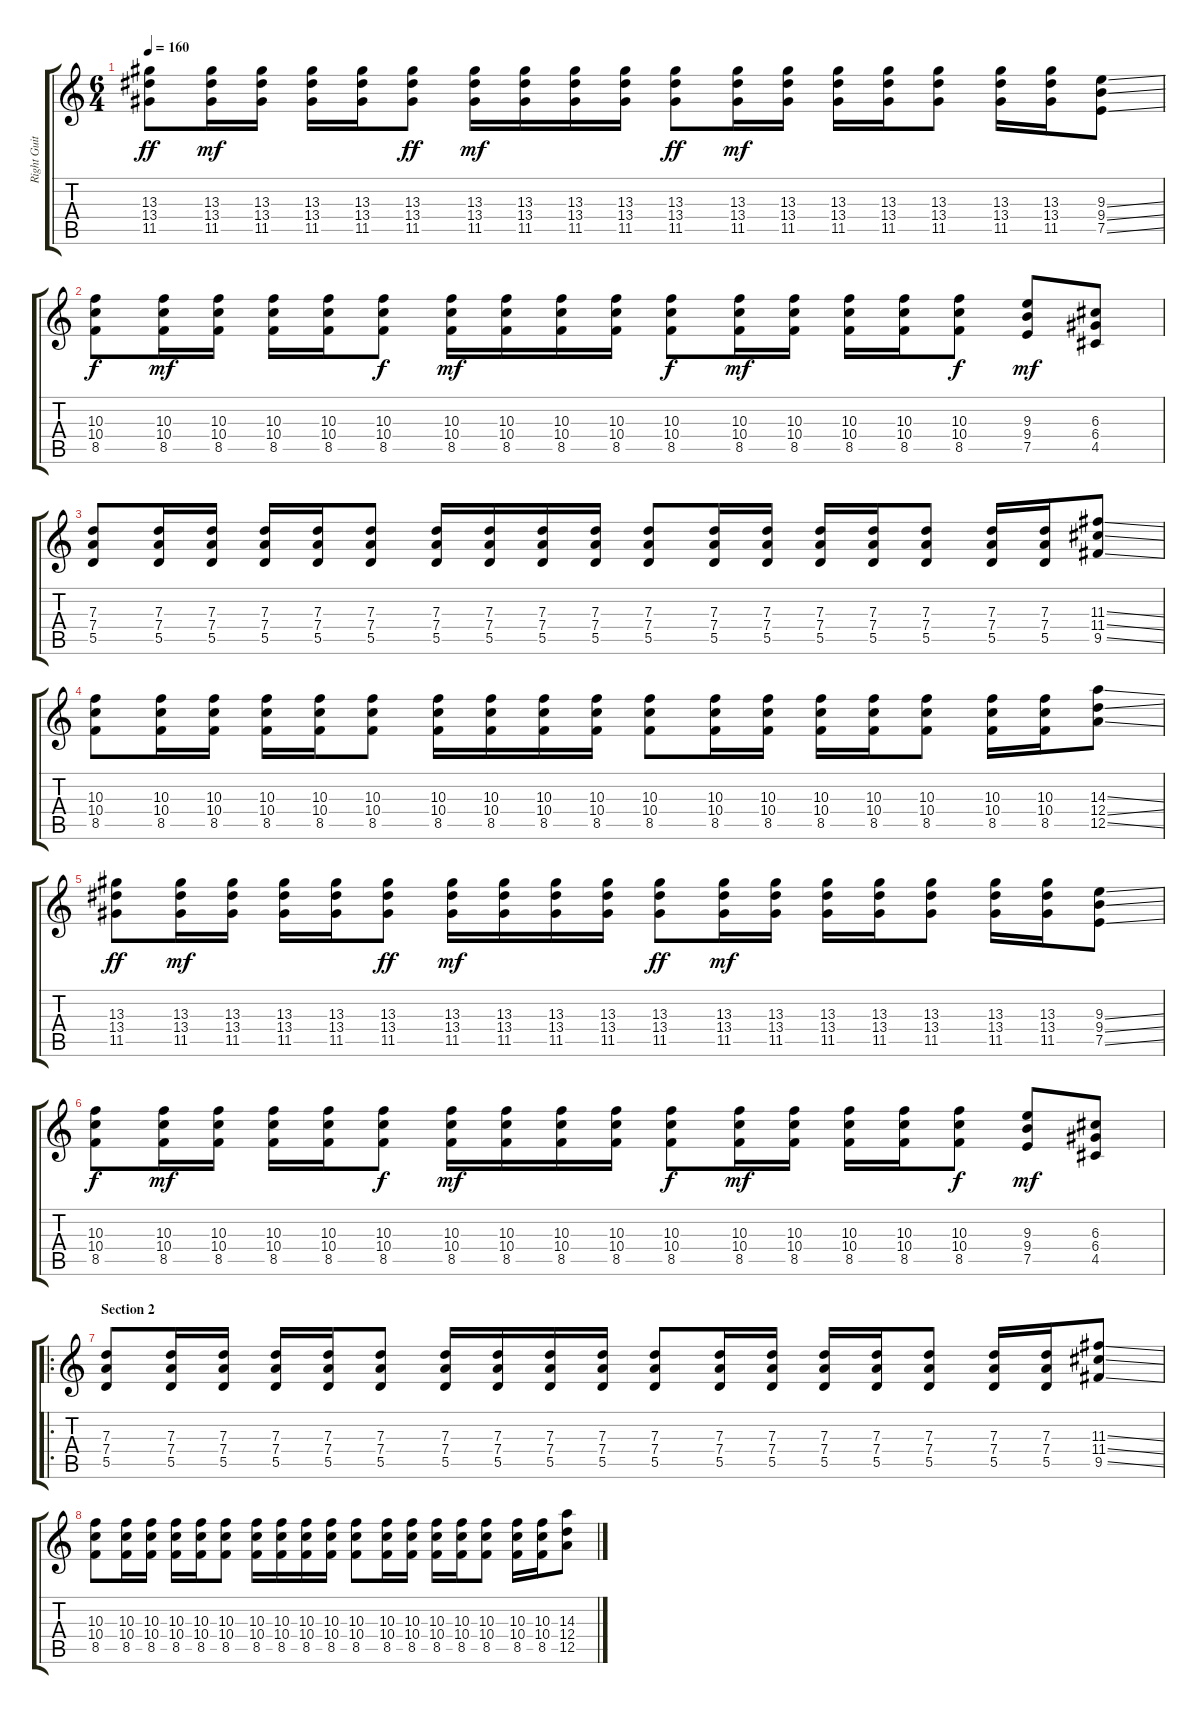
\track ("Right Guitar" "Right Guit") {instrument overdrivenguitar}
\staff {score tabs}
\tuning (E4 B3 G3 D3 A2 E2) {hide}
\ts (6 4)
\tempo 160
\clef g2
\ks c
(13.3 13.4 11.5).8{dy ff} (13.3 13.4 11.5).16{dy mf} (13.3 13.4 11.5).16 (13.3 13.4 11.5).16 (13.3 13.4 11.5).16 (13.3 13.4 11.5).8{dy ff} (13.3 13.4 11.5).16{dy mf} (13.3 13.4 11.5).16 (13.3 13.4 11.5).16 (13.3 13.4 11.5).16 (13.3 13.4 11.5).8{dy ff} (13.3 13.4 11.5).16{dy mf} (13.3 13.4 11.5).16 (13.3 13.4 11.5).16 (13.3 13.4 11.5).16 (13.3 13.4 11.5).8 (13.3 13.4 11.5).16 (13.3 13.4 11.5).16 (9.3{ss} 9.4{ss} 7.5{ss}).8 |
(10.3 10.4 8.5).8{dy f} (10.3 10.4 8.5).16{dy mf} (10.3 10.4 8.5).16 (10.3 10.4 8.5).16 (10.3 10.4 8.5).16 (10.3 10.4 8.5).8{dy f} (10.3 10.4 8.5).16{dy mf} (10.3 10.4 8.5).16 (10.3 10.4 8.5).16 (10.3 10.4 8.5).16 (10.3 10.4 8.5).8{dy f} (10.3 10.4 8.5).16{dy mf} (10.3 10.4 8.5).16 (10.3 10.4 8.5).16 (10.3 10.4 8.5).16 (10.3 10.4 8.5).8{dy f} (9.3 9.4 7.5).8{dy mf} (6.3 6.4 4.5).8 |
(7.3 7.4 5.5).8 (7.3 7.4 5.5).16 (7.3 7.4 5.5).16 (7.3 7.4 5.5).16 (7.3 7.4 5.5).16 (7.3 7.4 5.5).8 (7.3 7.4 5.5).16 (7.3 7.4 5.5).16 (7.3 7.4 5.5).16 (7.3 7.4 5.5).16 (7.3 7.4 5.5).8 (7.3 7.4 5.5).16 (7.3 7.4 5.5).16 (7.3 7.4 5.5).16 (7.3 7.4 5.5).16 (7.3 7.4 5.5).8 (7.3 7.4 5.5).16 (7.3 7.4 5.5).16 (11.3{ss} 11.4{ss} 9.5{ss}).8 |
(10.3 10.4 8.5).8 (10.3 10.4 8.5).16 (10.3 10.4 8.5).16 (10.3 10.4 8.5).16 (10.3 10.4 8.5).16 (10.3 10.4 8.5).8 (10.3 10.4 8.5).16 (10.3 10.4 8.5).16 (10.3 10.4 8.5).16 (10.3 10.4 8.5).16 (10.3 10.4 8.5).8 (10.3 10.4 8.5).16 (10.3 10.4 8.5).16 (10.3 10.4 8.5).16 (10.3 10.4 8.5).16 (10.3 10.4 8.5).8 (10.3 10.4 8.5).16 (10.3 10.4 8.5).16 (14.3{ss} 12.4{ss} 12.5{ss}).8 |
(13.3 13.4 11.5).8{dy ff} (13.3 13.4 11.5).16{dy mf} (13.3 13.4 11.5).16 (13.3 13.4 11.5).16 (13.3 13.4 11.5).16 (13.3 13.4 11.5).8{dy ff} (13.3 13.4 11.5).16{dy mf} (13.3 13.4 11.5).16 (13.3 13.4 11.5).16 (13.3 13.4 11.5).16 (13.3 13.4 11.5).8{dy ff} (13.3 13.4 11.5).16{dy mf} (13.3 13.4 11.5).16 (13.3 13.4 11.5).16 (13.3 13.4 11.5).16 (13.3 13.4 11.5).8 (13.3 13.4 11.5).16 (13.3 13.4 11.5).16 (9.3{ss} 9.4{ss} 7.5{ss}).8 |
(10.3 10.4 8.5).8{dy f} (10.3 10.4 8.5).16{dy mf} (10.3 10.4 8.5).16 (10.3 10.4 8.5).16 (10.3 10.4 8.5).16 (10.3 10.4 8.5).8{dy f} (10.3 10.4 8.5).16{dy mf} (10.3 10.4 8.5).16 (10.3 10.4 8.5).16 (10.3 10.4 8.5).16 (10.3 10.4 8.5).8{dy f} (10.3 10.4 8.5).16{dy mf} (10.3 10.4 8.5).16 (10.3 10.4 8.5).16 (10.3 10.4 8.5).16 (10.3 10.4 8.5).8{dy f} (9.3 9.4 7.5).8{dy mf} (6.3 6.4 4.5).8 |
\ro
\section ("" "Section 2")
(7.3 7.4 5.5).8 (7.3 7.4 5.5).16 (7.3 7.4 5.5).16 (7.3 7.4 5.5).16 (7.3 7.4 5.5).16 (7.3 7.4 5.5).8 (7.3 7.4 5.5).16 (7.3 7.4 5.5).16 (7.3 7.4 5.5).16 (7.3 7.4 5.5).16 (7.3 7.4 5.5).8 (7.3 7.4 5.5).16 (7.3 7.4 5.5).16 (7.3 7.4 5.5).16 (7.3 7.4 5.5).16 (7.3 7.4 5.5).8 (7.3 7.4 5.5).16 (7.3 7.4 5.5).16 (11.3{ss} 11.4{ss} 9.5{ss}).8 |
(10.3 10.4 8.5).8 (10.3 10.4 8.5).16 (10.3 10.4 8.5).16 (10.3 10.4 8.5).16 (10.3 10.4 8.5).16 (10.3 10.4 8.5).8 (10.3 10.4 8.5).16 (10.3 10.4 8.5).16 (10.3 10.4 8.5).16 (10.3 10.4 8.5).16 (10.3 10.4 8.5).8 (10.3 10.4 8.5).16 (10.3 10.4 8.5).16 (10.3 10.4 8.5).16 (10.3 10.4 8.5).16 (10.3 10.4 8.5).8 (10.3 10.4 8.5).16 (10.3 10.4 8.5).16 (14.3{ss} 12.4{ss} 12.5{ss}).8
